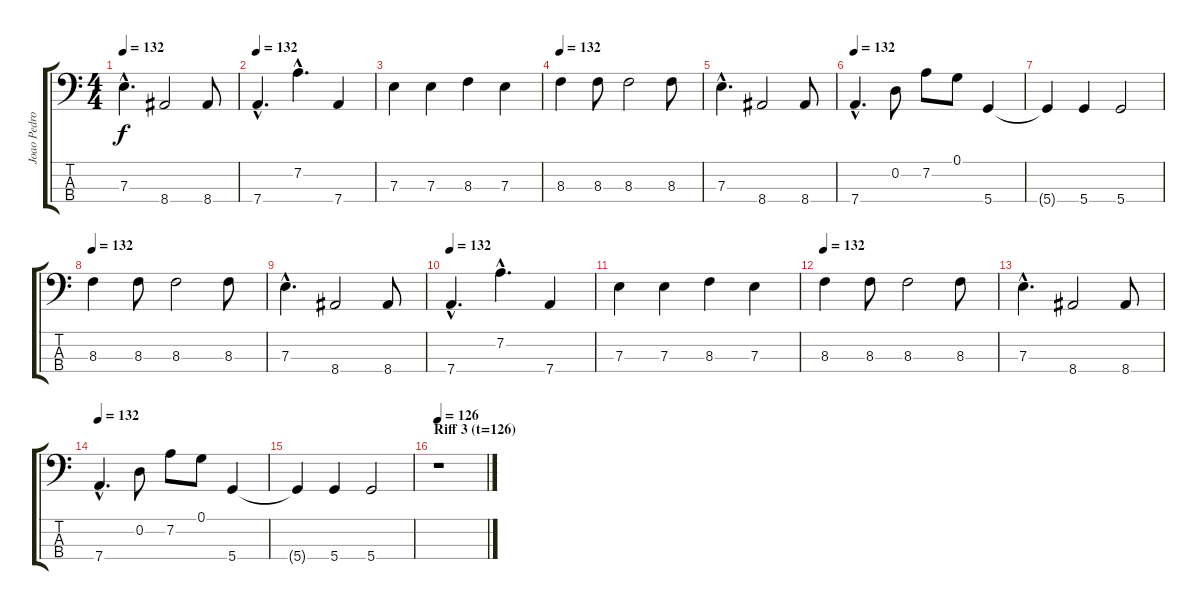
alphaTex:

\track ("Joao Pedro - Bass" "Joao Pedro") {instrument electricbasspick}
\staff {score tabs}
\tuning (G2 D2 A1 D1) {hide}
\ts (4 4)
\tempo 132
\clef f4
\ks c
7.3{hac}.4{d dy f} 8.4.2 8.4.8 |
\tempo 132
7.4{hac}.4{d} 7.2{hac}.4{d} 7.4.4 |
7.3.4 7.3.4 8.3.4 7.3.4 |
\tempo 132
8.3.4 8.3.8 8.3.2 8.3.8 |
7.3{hac}.4{d} 8.4.2 8.4.8 |
\tempo 132
7.4{hac}.4{d} 0.2.8 7.2.8 0.1.8 5.4.4 |
5.4{t}.4 5.4.4 5.4.2 |
\section ("" "")
\tempo 132
8.3.4{volume 16 balance 8 instrument electricbasspick} 8.3.8 8.3.2 8.3.8 |
7.3{hac}.4{d} 8.4.2 8.4.8 |
\tempo 132
7.4{hac}.4{d} 7.2{hac}.4{d} 7.4.4 |
7.3.4 7.3.4 8.3.4 7.3.4 |
\tempo 132
8.3.4 8.3.8 8.3.2 8.3.8 |
7.3{hac}.4{d} 8.4.2 8.4.8 |
\tempo 132
7.4{hac}.4{d} 0.2.8 7.2.8 0.1.8 5.4.4 |
5.4{t}.4 5.4.4 5.4.2 |
\section ("" "Riff 3 (t=126)")
\tempo 126
r.1{volume 16 balance 8 instrument electricbasspick}
